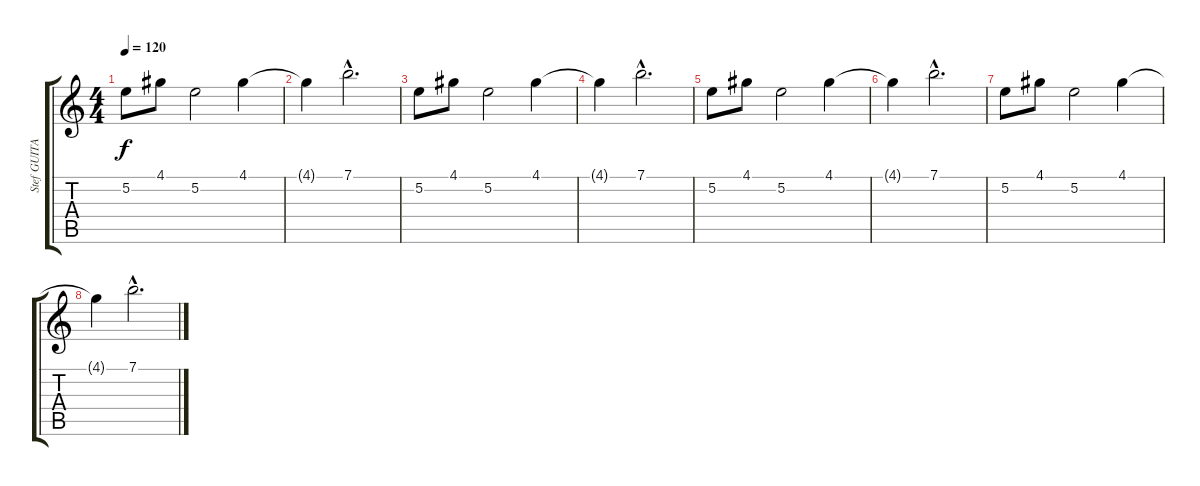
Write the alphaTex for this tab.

\track ("Stef GUITAR 2" "Stef GUITA") {instrument electricguitarjazz}
\staff {score tabs}
\tuning (E4 B3 G3 D3 A2 D2) {hide}
\ts (4 4)
\tempo 120
\clef g2
\ks c
5.2.8{dy f} 4.1.8 5.2.2 4.1.4 |
4.1{t}.4 7.1{hac}.2{d} |
5.2.8 4.1.8 5.2.2 4.1.4 |
4.1{t}.4 7.1{hac}.2{d} |
5.2.8 4.1.8 5.2.2 4.1.4 |
4.1{t}.4 7.1{hac}.2{d} |
5.2.8 4.1.8 5.2.2 4.1.4 |
4.1{t}.4 7.1{hac}.2{d}
